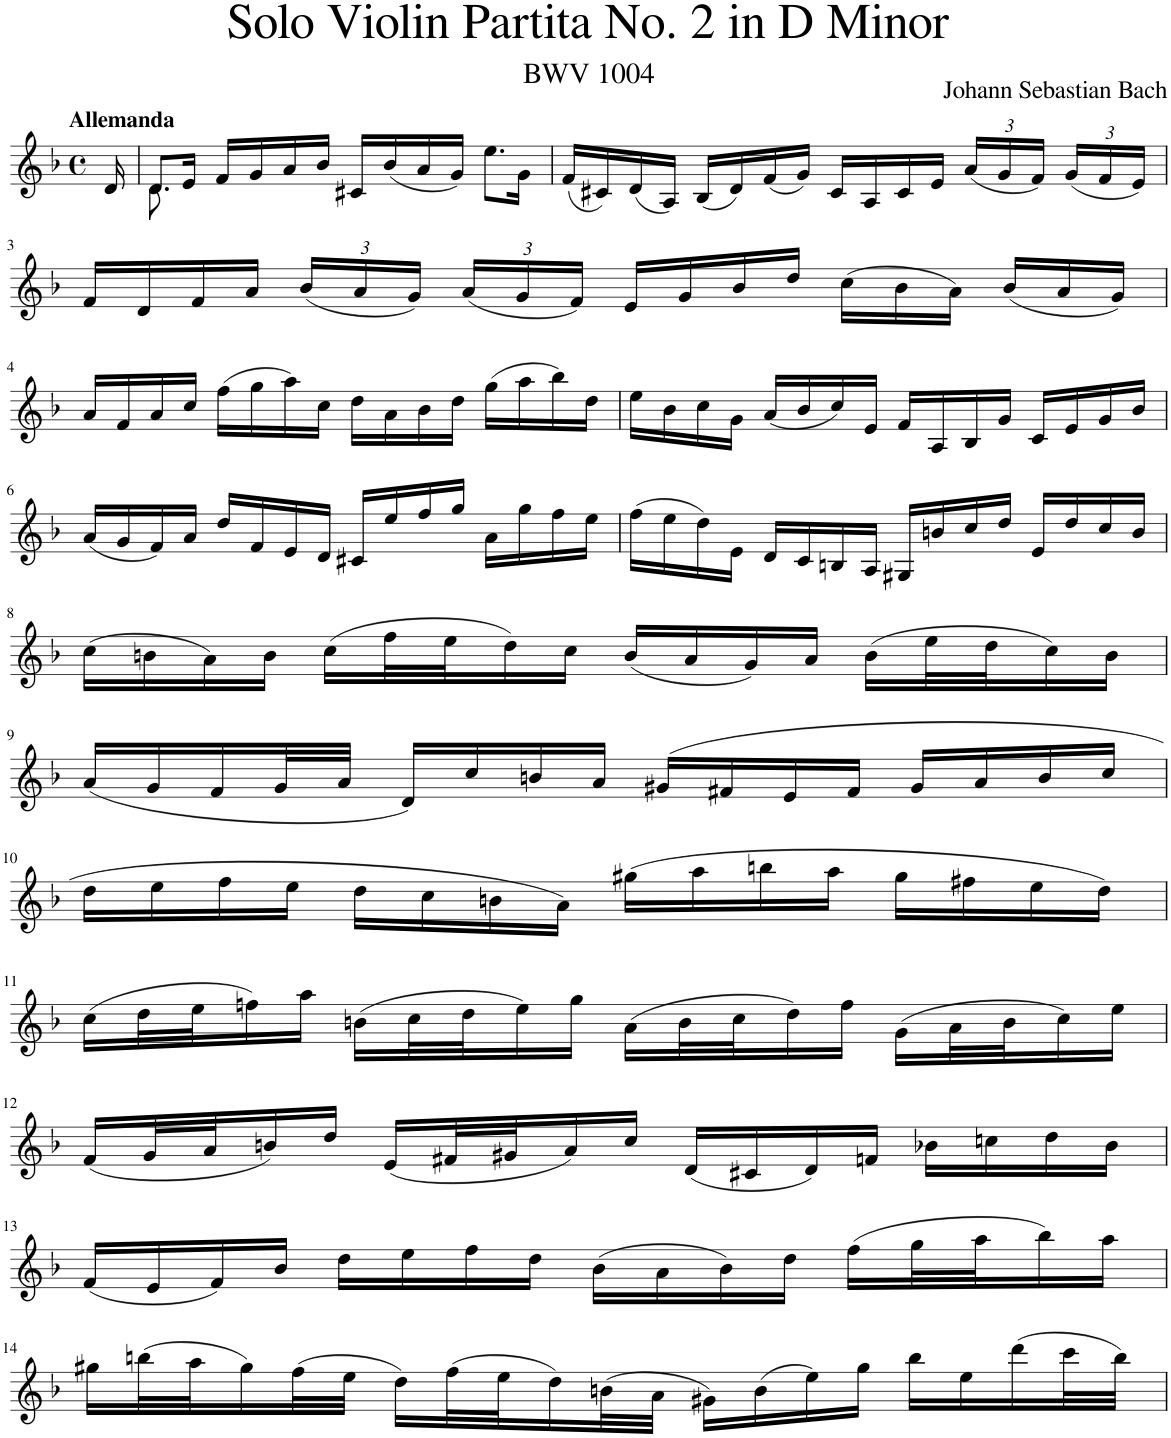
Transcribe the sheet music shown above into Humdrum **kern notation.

**kern
*part1
*staff1
*I"Violin
*I'Vln.
*clefG2
*k[b-]
*M4/4
*met(c)
=
!LO:TX:a:B:t=Allemanda
16d/
=1
*^
8.d/L	8.d\
16e/Jk	16ryy
16f/LL	4ryy
16g/	.
16a/	.
16b-/JJ	.
16c#X/LL	2ryy
(16b-/	.
16a/	.
16g/JJ)	.
8.ee\L	.
16g\Jk	.
*v	*v
=2
(16f/LL
16c#X/)
(16d/
16A/JJ)
(16B-/LL
16d/)
(16f/
16g/JJ)
16c#/LL
16A/
16c#/
16e/JJ
*Xbrackettup
(24a/LL
24g/
24f/JJ)
(24g/LL
24f/
24e/JJ)
!!LO:LB:g=z
=3
16f/LL
16d/
16f/
16a/JJ
(24b-/LL
24a/
24g/JJ)
(24a/LL
24g/
24f/JJ)
16e/LL
16g/
16b-/
16dd/JJ
*Xtuplet
(24cc\LL
24b-\
24a\JJ)
(24b-/LL
24a/
24g/JJ)
!!LO:LB:g=z
=4
16a/LL
16f/
16a/
16cc/JJ
(16ff\LL
16gg\
16aa\)
16cc\JJ
16dd\LL
16a\
16b-\
16dd\JJ
(16gg\LL
16aa\
16bb-\)
16dd\JJ
=5
16ee\LL
16b-\
16cc\
16g\JJ
(16a/LL
16b-/
16cc/)
16e/JJ
16f/LL
16A/
16B-/
16g/JJ
16c/LL
16e/
16g/
16b-/JJ
!!LO:LB:g=z
=6
(16a/LL
16g/
16f/)
16a/JJ
16dd/LL
16f/
16e/
16d/JJ
16c#X/LL
16ee/
16ff/
16gg/JJ
16a\LL
16gg\
16ff\
16ee\JJ
=7
(16ff\LL
16ee\
16dd\)
16e\JJ
16d/LL
16c/
16Bn/
16A/JJ
16G#X/LL
16bn/
16cc/
16dd/JJ
16e/LL
16dd/
16cc/
16b/JJ
!!LO:LB:g=z
=8
(16cc\LL
16bn\
16a\)
16b\JJ
(16cc\LL
32ff\L
32ee\J
16dd\)
16cc\JJ
(16b/LL
16a/
16g/)
16a/JJ
(16b\LL
32ee\L
32dd\J
16cc\)
16b\JJ
!!LO:LB:g=z
=9
(16a/LL
16g/
16f/
32g/L
32a/JJJ
16d/LL)
16cc/
16bn/
16a/JJ
(16g#X/LL
16f#X/
16e/
16f#/JJ
16g#/LL
16a/
16b/
16cc/JJ
!!LO:LB:g=z
=10
16dd\LL
16ee\
16ff\
16ee\JJ
16dd\LL
16cc\
16bn\
16a\JJ)
(16gg#X\LL
16aa\
16bbn\
16aa\JJ
16gg#\LL
16ff#X\
16ee\
16dd\JJ)
!!LO:LB:g=z
=11
(16cc\LL
32dd\L
32ee\J
16ffn\)
16aa\JJ
(16bn\LL
32cc\L
32dd\J
16ee\)
16gg\JJ
(16a\LL
32b\L
32cc\J
16dd\)
16ff\JJ
(16g\LL
32a\L
32b\J
16cc\)
16ee\JJ
!!LO:LB:g=z
=12
(16f/LL
32g/L
32a/J
16bn/)
16dd/JJ
(16e/LL
32f#X/L
32g#X/J
16a/)
16cc/JJ
(16d/LL
16c#X/
16d/)
16fn/JJ
16b-X\LL
16ccn\
16dd\
16b-\JJ
!!LO:LB:g=z
=13
(16f/LL
16e/
16f/)
16b-/JJ
16dd\LL
16ee\
16ff\
16dd\JJ
(16b-\LL
16a\
16b-\)
16dd\JJ
(16ff\LL
32gg\L
32aa\J
16bb-\)
16aa\JJ
!!LO:LB:g=z
=14
16gg#X\LL
(32bbn\L
32aa\J
16gg#\)
(32ff\L
32ee\JJJ
16dd\LL)
(32ff\L
32ee\J
16dd\)
(32bn\L
32a\JJJ
16g#X\LL)
(16b\
16ee\)
16gg#\JJ
16bb\LL
16ee\
(16ddd\
32ccc\L
32bb\JJJ)
=
*-
